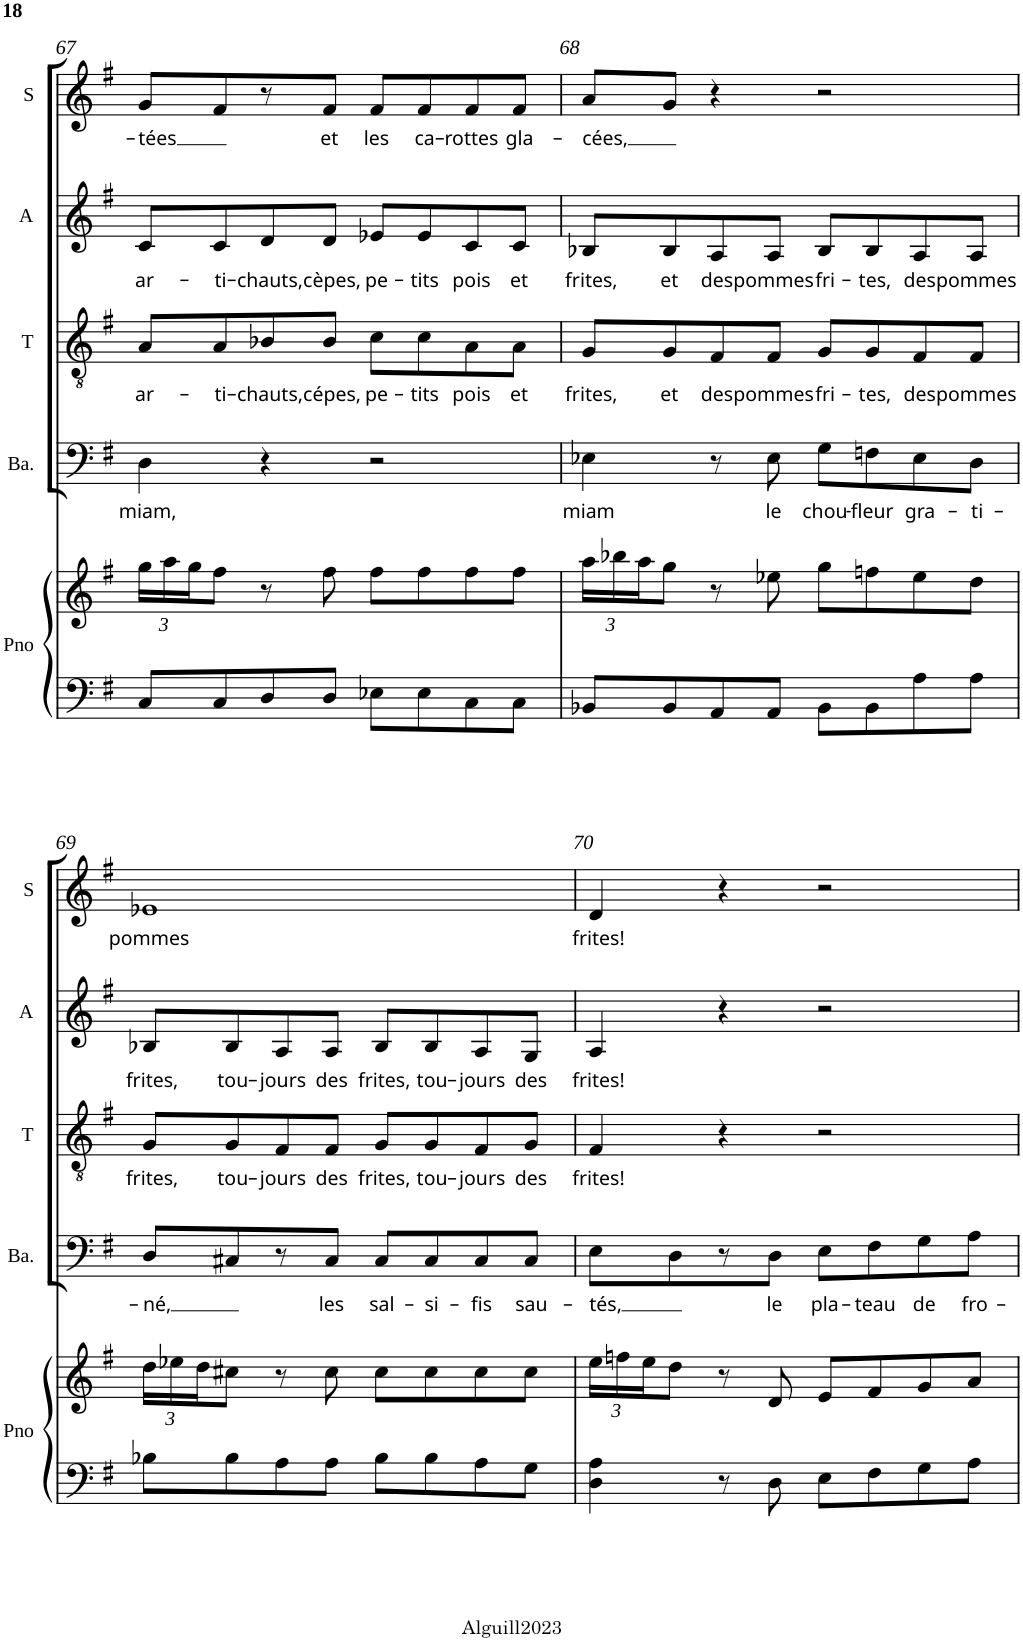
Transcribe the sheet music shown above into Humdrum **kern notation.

**kern	**kern	**kern	**text	**kern	**text	**kern	**text	**kern	**text
*part5	*part5	*part4	*part4	*part3	*part3	*part2	*part2	*part1	*part1
*staff6	*staff5	*staff4	*staff4	*staff3	*staff3	*staff2	*staff2	*staff1	*staff1
*I"Piano	*	*I"Basse	*	*I"Ténor	*	*I"Alto	*	*I"Soprano	*
*I'Pno	*	*I'Ba.	*	*I'T	*	*I'A	*	*I'S	*
!!LO:PB:g=z
*clefF4	*clefG2	*clefF4	*	*clefGv2	*	*clefG2	*	*clefG2	*
*k[f#]	*k[f#]	*k[f#]	*	*k[f#]	*	*k[f#]	*	*k[f#]	*
*G:	*G:	*G:	*	*G:	*	*G:	*	*G:	*
*M4/4	*M4/4	*M4/4	*	*M4/4	*	*M4/4	*	*M4/4	*
*met(c)	*met(c)	*met(c)	*	*met(c)	*	*met(c)	*	*met(c)	*
*	*Xbrackettup	*	*	*	*	*	*	*	*
=67	=67	=67	=67	=67	=67	=67	=67	=67	=67
!	!	!	!LO:LY:b	!	!LO:LY:b	!	!LO:LY:b	!	!LO:LY:b
8C/L	24gg\LL	4D\	miam,	8A/L	ar-	8c/L	ar-	8g/L	-tées
.	24aa\	.	.	.	.	.	.	.	.
.	24gg\J	.	.	.	.	.	.	.	.
!	!	!	!	!	!LO:LY:b	!	!LO:LY:b	!	!
8C/	8ff#\J	.	.	8A/	-ti-	8c/	-ti-	8f#/	.
!	!	!	!	!	!LO:LY:b	!	!LO:LY:b	!	!
8D/	8r	4r	.	8B-X/	-chauts,	8d/	-chauts,	8r	.
!	!	!	!	!	!LO:LY:b	!	!LO:LY:b	!	!LO:LY:b
8D/J	8ff#\	.	.	8B-/J	cépes,	8d/J	cèpes,	8f#/J	et
!	!	!	!	!	!LO:LY:b	!	!LO:LY:b	!	!LO:LY:b
8E-X\L	8ff#\L	2r	.	8c\L	pe-	8e-X/L	pe-	8f#/L	les
!	!	!	!	!	!LO:LY:b	!	!LO:LY:b	!	!LO:LY:b
8E-\	8ff#\	.	.	8c\	-tits	8e-/	-tits	8f#/	ca-
!	!	!	!	!	!LO:LY:b	!	!LO:LY:b	!	!LO:LY:b
8C\	8ff#\	.	.	8A\	pois	8c/	pois	8f#/	-rottes
!	!	!	!	!	!LO:LY:b	!	!LO:LY:b	!	!LO:LY:b
8C\J	8ff#\J	.	.	8A\J	et	8c/J	et	8f#/J	gla-
=68	=68	=68	=68	=68	=68	=68	=68	=68	=68
!	!	!	!LO:LY:b	!	!LO:LY:b	!	!LO:LY:b	!	!LO:LY:b
8BB-X/L	24aa\LL	4E-X\	miam	8G/L	frites,	8B-X/L	frites,	8a/L	-cées,
.	24bb-X\	.	.	.	.	.	.	.	.
.	24aa\J	.	.	.	.	.	.	.	.
!	!	!	!	!	!LO:LY:b	!	!LO:LY:b	!	!
8BB-/	8gg\J	.	.	8G/	et	8B-/	et	8g/J	.
!	!	!	!	!	!LO:LY:b	!	!LO:LY:b	!	!
8AA/	8r	8r	.	8F#/	des	8A/	des	4r	.
!	!	!	!LO:LY:b	!	!LO:LY:b	!	!LO:LY:b	!	!
8AA/J	8ee-X\	8E-\	le	8F#/J	pommes	8A/J	pommes	.	.
!	!	!	!LO:LY:b	!	!LO:LY:b	!	!LO:LY:b	!	!
8BB-\L	8gg\L	8G\L	chou-	8G/L	fri-	8B-/L	fri-	2r	.
!	!	!	!LO:LY:b	!	!LO:LY:b	!	!LO:LY:b	!	!
8BB-\	8ffn\	8Fn\	-fleur	8G/	-tes,	8B-/	-tes,	.	.
!	!	!	!LO:LY:b	!	!LO:LY:b	!	!LO:LY:b	!	!
8A\	8ee-\	8E-\	gra-	8F#/	des	8A/	des	.	.
!	!	!	!LO:LY:b	!	!LO:LY:b	!	!LO:LY:b	!	!
8A\J	8dd\J	8D\J	-ti-	8F#/J	pommes	8A/J	pommes	.	.
!!LO:LB:g=z
=69	=69	=69	=69	=69	=69	=69	=69	=69	=69
!	!	!	!LO:LY:b	!	!LO:LY:b	!	!LO:LY:b	!	!LO:LY:b
8B-X\L	24dd\LL	8D/L	-né,	8G/L	frites,	8B-X/L	frites,	1e-X	pommes
.	24ee-X\	.	.	.	.	.	.	.	.
.	24dd\J	.	.	.	.	.	.	.	.
!	!	!	!	!	!LO:LY:b	!	!LO:LY:b	!	!
8B-\	8cc#X\J	8C#X/	.	8G/	tou-	8B-/	tou-	.	.
!	!	!	!	!	!LO:LY:b	!	!LO:LY:b	!	!
8A\	8r	8r	.	8F#/	-jours	8A/	-jours	.	.
!	!	!	!LO:LY:b	!	!LO:LY:b	!	!LO:LY:b	!	!
8A\J	8cc#\	8C#/J	les	8F#/J	des	8A/J	des	.	.
!	!	!	!LO:LY:b	!	!LO:LY:b	!	!LO:LY:b	!	!
8B-\L	8cc#\L	8C#/L	sal-	8G/L	frites,	8B-/L	frites,	.	.
!	!	!	!LO:LY:b	!	!LO:LY:b	!	!LO:LY:b	!	!
8B-\	8cc#\	8C#/	-si-	8G/	tou-	8B-/	tou-	.	.
!	!	!	!LO:LY:b	!	!LO:LY:b	!	!LO:LY:b	!	!
8A\	8cc#\	8C#/	-fis	8F#/	-jours	8A/	-jours	.	.
!	!	!	!LO:LY:b	!	!LO:LY:b	!	!LO:LY:b	!	!
8G\J	8cc#\J	8C#/J	sau-	8G/J	des	8G/J	des	.	.
=70	=70	=70	=70	=70	=70	=70	=70	=70	=70
!	!	!	!LO:LY:b	!	!LO:LY:b	!	!LO:LY:b	!	!LO:LY:b
4D\ 4A\	24ee\LL	8E\L	-tés,	4F#/	frites!	4A/	frites!	4d/	frites!
.	24ffn\	.	.	.	.	.	.	.	.
.	24ee\J	.	.	.	.	.	.	.	.
.	8dd\J	8D\	.	.	.	.	.	.	.
8r	8r	8r	.	4r	.	4r	.	4r	.
!	!	!	!LO:LY:b	!	!	!	!	!	!
8D\	8d/	8D\J	le	.	.	.	.	.	.
!	!	!	!LO:LY:b	!	!	!	!	!	!
8E\L	8e/L	8E\L	pla-	2r	.	2r	.	2r	.
!	!	!	!LO:LY:b	!	!	!	!	!	!
8F#\	8f#/	8F#\	-teau	.	.	.	.	.	.
!	!	!	!LO:LY:b	!	!	!	!	!	!
8G\	8g/	8G\	de	.	.	.	.	.	.
!	!	!	!LO:LY:b	!	!	!	!	!	!
8A\J	8a/J	8A\J	fro-	.	.	.	.	.	.
=	=	=	=	=	=	=	=	=	=
*-	*-	*-	*-	*-	*-	*-	*-	*-	*-
